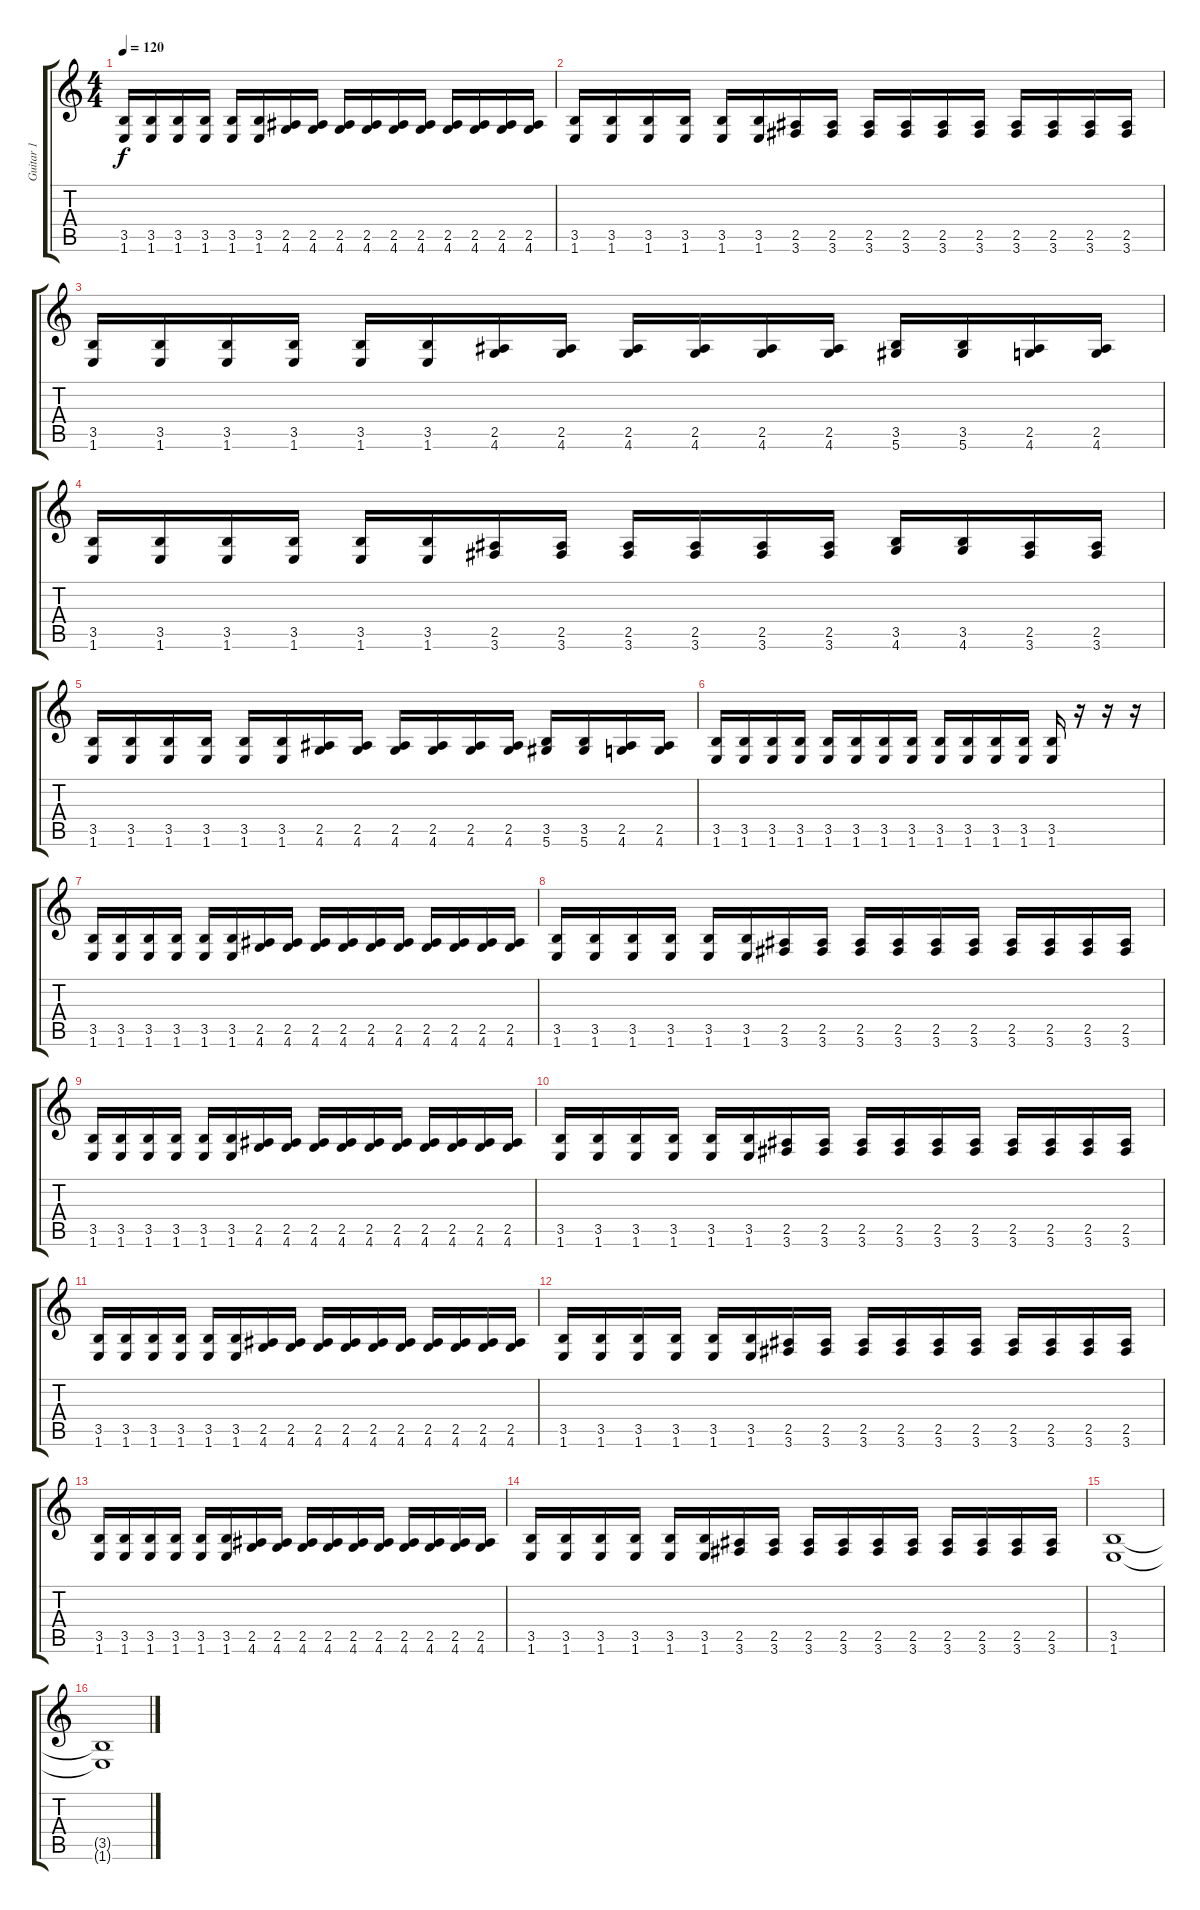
\track ("Guitar 1" "Guitar 1") {instrument overdrivenguitar}
\staff {score tabs}
\tuning (Eb4 Bb3 Gb3 Db3 Ab2 Eb2) {hide}
\ts (4 4)
\tempo 120
\clef g2
\ks c
(3.5 1.6).16{dy f} (3.5 1.6).16 (3.5 1.6).16 (3.5 1.6).16 (3.5 1.6).16 (3.5 1.6).16 (2.5 4.6).16 (2.5 4.6).16 (2.5 4.6).16 (2.5 4.6).16 (2.5 4.6).16 (2.5 4.6).16 (2.5 4.6).16 (2.5 4.6).16 (2.5 4.6).16 (2.5 4.6).16 |
(3.5 1.6).16 (3.5 1.6).16 (3.5 1.6).16 (3.5 1.6).16 (3.5 1.6).16 (3.5 1.6).16 (2.5 3.6).16 (2.5 3.6).16 (2.5 3.6).16 (2.5 3.6).16 (2.5 3.6).16 (2.5 3.6).16 (2.5 3.6).16 (2.5 3.6).16 (2.5 3.6).16 (2.5 3.6).16 |
(3.5 1.6).16 (3.5 1.6).16 (3.5 1.6).16 (3.5 1.6).16 (3.5 1.6).16 (3.5 1.6).16 (2.5 4.6).16 (2.5 4.6).16 (2.5 4.6).16 (2.5 4.6).16 (2.5 4.6).16 (2.5 4.6).16 (3.5 5.6).16 (3.5 5.6).16 (2.5 4.6).16 (2.5 4.6).16 |
(3.5 1.6).16 (3.5 1.6).16 (3.5 1.6).16 (3.5 1.6).16 (3.5 1.6).16 (3.5 1.6).16 (2.5 3.6).16 (2.5 3.6).16 (2.5 3.6).16 (2.5 3.6).16 (2.5 3.6).16 (2.5 3.6).16 (3.5 4.6).16 (3.5 4.6).16 (2.5 3.6).16 (2.5 3.6).16 |
(3.5 1.6).16 (3.5 1.6).16 (3.5 1.6).16 (3.5 1.6).16 (3.5 1.6).16 (3.5 1.6).16 (2.5 4.6).16 (2.5 4.6).16 (2.5 4.6).16 (2.5 4.6).16 (2.5 4.6).16 (2.5 4.6).16 (3.5 5.6).16 (3.5 5.6).16 (2.5 4.6).16 (2.5 4.6).16 |
(3.5 1.6).16 (3.5 1.6).16 (3.5 1.6).16 (3.5 1.6).16 (3.5 1.6).16 (3.5 1.6).16 (3.5 1.6).16 (3.5 1.6).16 (3.5 1.6).16 (3.5 1.6).16 (3.5 1.6).16 (3.5 1.6).16 (3.5 1.6).16 r.16 r.16 r.16 |
(3.5 1.6).16 (3.5 1.6).16 (3.5 1.6).16 (3.5 1.6).16 (3.5 1.6).16 (3.5 1.6).16 (2.5 4.6).16 (2.5 4.6).16 (2.5 4.6).16 (2.5 4.6).16 (2.5 4.6).16 (2.5 4.6).16 (2.5 4.6).16 (2.5 4.6).16 (2.5 4.6).16 (2.5 4.6).16 |
(3.5 1.6).16 (3.5 1.6).16 (3.5 1.6).16 (3.5 1.6).16 (3.5 1.6).16 (3.5 1.6).16 (2.5 3.6).16 (2.5 3.6).16 (2.5 3.6).16 (2.5 3.6).16 (2.5 3.6).16 (2.5 3.6).16 (2.5 3.6).16 (2.5 3.6).16 (2.5 3.6).16 (2.5 3.6).16 |
(3.5 1.6).16 (3.5 1.6).16 (3.5 1.6).16 (3.5 1.6).16 (3.5 1.6).16 (3.5 1.6).16 (2.5 4.6).16 (2.5 4.6).16 (2.5 4.6).16 (2.5 4.6).16 (2.5 4.6).16 (2.5 4.6).16 (2.5 4.6).16 (2.5 4.6).16 (2.5 4.6).16 (2.5 4.6).16 |
(3.5 1.6).16 (3.5 1.6).16 (3.5 1.6).16 (3.5 1.6).16 (3.5 1.6).16 (3.5 1.6).16 (2.5 3.6).16 (2.5 3.6).16 (2.5 3.6).16 (2.5 3.6).16 (2.5 3.6).16 (2.5 3.6).16 (2.5 3.6).16 (2.5 3.6).16 (2.5 3.6).16 (2.5 3.6).16 |
(3.5 1.6).16 (3.5 1.6).16 (3.5 1.6).16 (3.5 1.6).16 (3.5 1.6).16 (3.5 1.6).16 (2.5 4.6).16 (2.5 4.6).16 (2.5 4.6).16 (2.5 4.6).16 (2.5 4.6).16 (2.5 4.6).16 (2.5 4.6).16 (2.5 4.6).16 (2.5 4.6).16 (2.5 4.6).16 |
(3.5 1.6).16 (3.5 1.6).16 (3.5 1.6).16 (3.5 1.6).16 (3.5 1.6).16 (3.5 1.6).16 (2.5 3.6).16 (2.5 3.6).16 (2.5 3.6).16 (2.5 3.6).16 (2.5 3.6).16 (2.5 3.6).16 (2.5 3.6).16 (2.5 3.6).16 (2.5 3.6).16 (2.5 3.6).16 |
(3.5 1.6).16 (3.5 1.6).16 (3.5 1.6).16 (3.5 1.6).16 (3.5 1.6).16 (3.5 1.6).16 (2.5 4.6).16 (2.5 4.6).16 (2.5 4.6).16 (2.5 4.6).16 (2.5 4.6).16 (2.5 4.6).16 (2.5 4.6).16 (2.5 4.6).16 (2.5 4.6).16 (2.5 4.6).16 |
(3.5 1.6).16 (3.5 1.6).16 (3.5 1.6).16 (3.5 1.6).16 (3.5 1.6).16 (3.5 1.6).16 (2.5 3.6).16 (2.5 3.6).16 (2.5 3.6).16 (2.5 3.6).16 (2.5 3.6).16 (2.5 3.6).16 (2.5 3.6).16 (2.5 3.6).16 (2.5 3.6).16 (2.5 3.6).16 |
(3.5 1.6).1 |
(3.5{t} 1.6{t}).1
